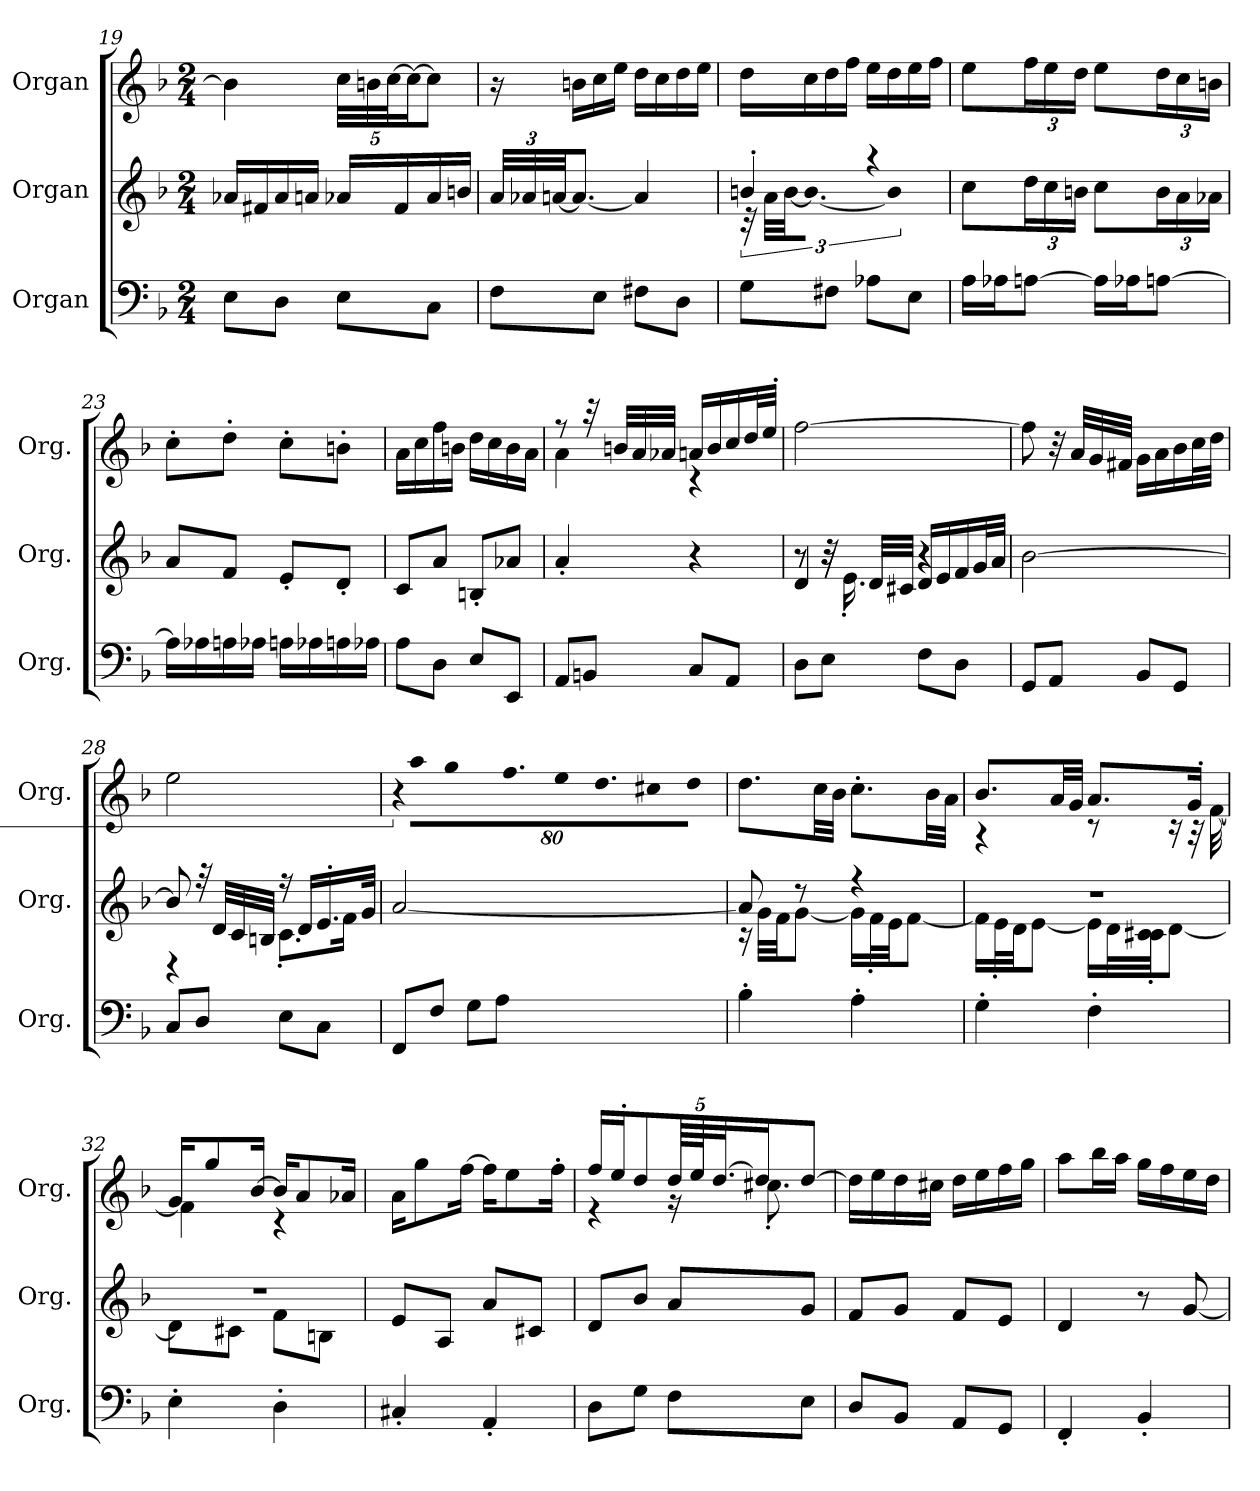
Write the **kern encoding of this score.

**kern	**kern	**kern
*part3	*part2	*part1
*staff3	*staff2	*staff1
*I"Organ	*I"Organ	*I"Organ
*I'Org.	*I'Org.	*I'Org.
*clefF4	*clefG2	*clefG2
*k[b-]	*k[b-]	*k[b-]
*M2/4	*M2/4	*M2/4
=19	=19	=19
8E\L	16a-X/LL	4b\]
.	16f#X/	.
8D\J	16a-/	.
.	16an/JJ	.
*	*	*Xbrackettup
8E\L	16a-X/LL	40cc\LLL
.	.	40bn\
.	.	[40cc\J
.	16f#/	.
.	.	20cc\J_
8C\J	16a-/	8cc\J]
.	16bn/JJ	.
!!LO:LB:g=z
=20	=20	=20
*	*Xbrackettup	*
8F\L	48a/LLL	16r
.	48a-X/	.
.	[48an/JJ	.
.	8.a/J_	16bn\LL
8E\J	.	16cc\
.	.	16ee\JJ
8F#X\L	4a/]	16dd\LL
.	.	16cc\
8D\J	.	16dd\
.	.	16ee\JJ
=21	=21	=21
*	*^	*
*	*	*brackettup	*
8G\L	4bn'/	48r	16dd\LL
.	.	48a\LLL	.
.	.	[48b\JJ	.
.	.	8.b\J_	16cc\
8F#X\J	.	.	16dd\
.	.	.	16ff\JJ
8A-X\L	4r	4b\]	16ee\LL
.	.	.	16dd\
8E\J	.	.	16ee\
.	.	.	16ff\JJ
*	*v	*v	*
=22	=22	=22
16A\LL	8cc\L	8ee\L
16A-X\J	.	.
*	*Xbrackettup	*
[8An\J	24dd\L	24ff\L
.	24cc\	24ee\
.	24bn\JJ	24dd\JJ
16A\LL]	8cc\L	8ee\L
16A-X\J	.	.
[8An\J	24b\L	24dd\L
.	24a\	24cc\
.	24a-X\JJ	24bn\JJ
!!LO:LB:g=z
=23	=23	=23
16A\LL]	8a/L	8cc'\L
16A-X\	.	.
16An\	8f/J	8dd'\J
16A-X\JJ	.	.
16An\LL	8e'/L	8cc'\L
16A-X\	.	.
16An\	8d'/J	8bn'\J
16A-X\JJ	.	.
=24	=24	=24
8A\L	8c/L	16a\LL
.	.	16cc\
8D\J	8a/J	16ff\
.	.	16bn\JJ
8E/L	8Bn'/L	16dd\LL
.	.	16cc\
8EE/J	8a-X/J	16b\
.	.	16a\JJ
=25	=25	=25
*	*	*^
8AA/L	4a'/	8r	4a\
8BBn/J	.	32r	.
.	.	32bn/LLL	.
.	.	32a/	.
.	.	32a-X/JJJ	.
8C/L	4r	16an/LL	4r
.	.	16b/	.
8AA/J	.	16cc/	.
.	.	32dd/L	.
.	.	32ee'/JJJ	.
*	*	*v	*v
!!LO:LB:g=z
=26	=26	=26
*	*^	*
*	*	*^	*
8D\L	8r	8r	4d/	[2ff\
8E\J	16r	32r	.	.
.	.	16.e'\	.	.
.	32d/LLL	.	.	.
.	32c#X/JJJ	.	.	.
8F\L	16d/LL	4r	4r	.
.	16e/	.	.	.
8D\J	16f/	.	.	.
.	32g/L	.	.	.
.	32a/JJJ	.	.	.
*	*v	*v	*v	*
=27	=27	=27
8GG/L	[2b-\	8ff\]
8AA/J	.	32r
.	.	32a/LLL
.	.	32g/
.	.	32f#X/JJJ
8BB-/L	.	16g\LL
.	.	16a\
8GG/J	.	16b-\
.	.	32cc\L
.	.	32dd\JJJ
=28	=28	=28
*	*^	*
8C/L	8b-/]	4r	2ee\
8D/J	32r	.	.
.	32d/LLL	.	.
.	32c/	.	.
.	32Bn/JJJ	.	.
8E\L	16r	8.c'\L	.
.	16d/LL	.	.
8C\J	16.e'/	.	.
.	.	16f\Jk	.
.	32g/JJk	.	.
*	*v	*v	*
!!LO:PB:g=z
=29	=29	=29
*	*	*brackettup
!	!	!LO:N:vis=16
8FF/L	[2a/	1920%107r
!	!	!LO:N:vis=8
.	.	640%71aa\L
8F/J	.	.
!	!	!LO:N:vis=32
.	.	1920%53gg\KL
.	.	18.ff\
8G\L	.	.
!	!	!LO:N:vis=16
.	.	1920%107ee\
.	.	18.dd\
8A\J	.	.
!	!	!LO:N:vis=32
.	.	1920%53cc#X\K
!	!	!LO:N:vis=16
.	.	1920%107dd\JJ
=30	=30	=30
*	*^	*
4B-'\	8a/]	16r	8.dd\L
.	.	32g\LLL	.
.	.	32f\JJ	.
.	8r	[8g\J	.
.	.	.	32cc\LL
.	.	.	32b-\JJJ
4A'\	4r	16g\LL]	8.cc'\L
.	.	32f'\L	.
.	.	32e\JJ	.
.	.	[8f\J	.
.	.	.	32b-\LL
.	.	.	32a\JJJ
=31	=31	=31	=31
*	*	*	*^
4G'\	2r	16f\LL]	8.b-/L	4r
.	.	32e'\L	.	.
.	.	32d\JJ	.	.
.	.	[8e\J	.	.
.	.	.	32a/LL	.
.	.	.	32g/JJJ	.
4F'\	.	16e\LL]	8.a/L	8r
.	.	32d\L	.	.
.	.	32c\' 32c#X\'JJ	.	.
.	.	[8d\J	.	16r
.	.	.	16g'/Jk	32r
.	.	.	.	[32f\
=32	=32	=32	=32	=32
4E'\	2r	8d\L]	16g/KL	4f\]
.	.	.	8gg/	.
.	.	8c#X\J	.	.
.	.	.	[16b-/Jk	.
4D'\	.	8f\L	16b-/KL]	4r
.	.	.	8a/	.
.	.	8Bn\J	.	.
.	.	.	16a-X/Jk	.
*	*v	*v	*	*
*	*	*v	*v
!!LO:LB:g=z
=33	=33	=33
4C#X'/	8e/L	16a\KL
.	.	8gg\
.	8A/J	.
.	.	[16ff\Jk
4AA'/	8a/L	16ff\KL]
.	.	8ee\
.	8c#X/J	.
.	.	16ff'\Jk
=34	=34	=34
*	*	*^
8D\L	8d/L	16ff/LL	4r
.	.	16ee'/J	.
8G\J	8b-/J	8dd/	.
*	*	*Xbrackettup	*
8F\L	8a/L	80dd/LLL	16r
.	.	80ee/J	.
.	.	[40.dd/J	.
.	.	16dd/J]	8.cc#X'\
8E\J	8g/J	[8dd/J	.
*	*	*v	*v
=35	=35	=35
8D/L	8f/L	16dd\LL]
.	.	16ee\
8BB-/J	8g/J	16dd\
.	.	16cc#X\JJ
8AA/L	8f/L	16dd\LL
.	.	16ee\
8GG/J	8e/J	16ff\
.	.	16gg\JJ
=36	=36	=36
4FF'/	4d/	8aa\L
.	.	16bb-\L
.	.	16aa\JJ
4BB-'/	8r	16gg\LL
.	.	16ff\
.	[8g/	16ee\
.	.	16dd\JJ
=	=	=
*-	*-	*-
